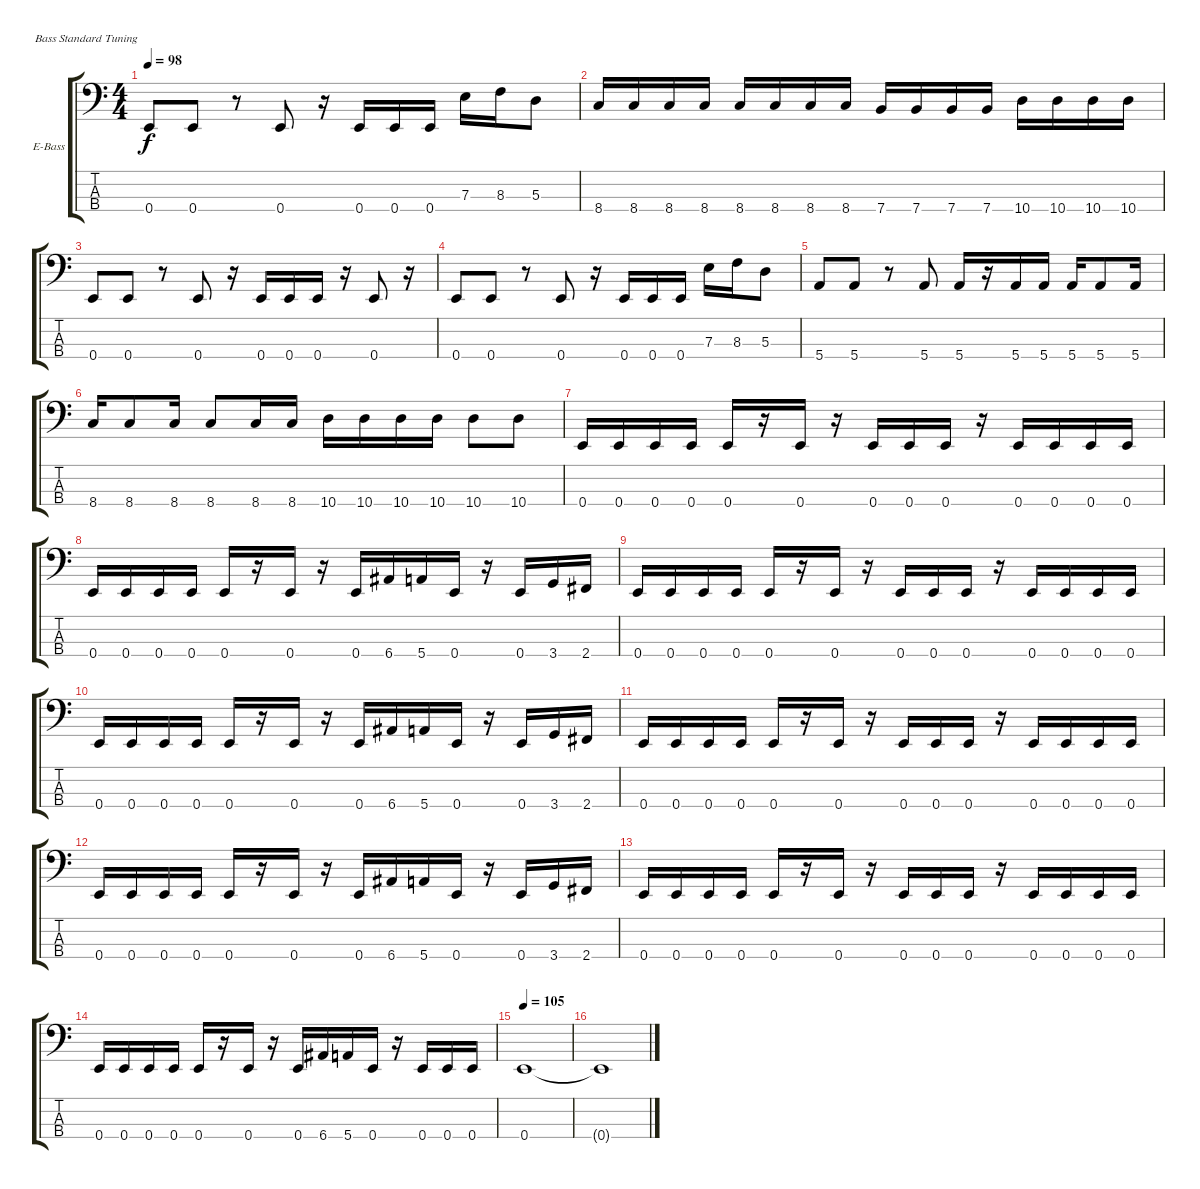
\defaultSystemsLayout 4
\bracketExtendMode groupsimilarinstruments
\firstSystemTrackNameOrientation horizontal
\otherSystemsTrackNameOrientation horizontal
\track ("Electric Bass" "E-Bass") {instrument electricbassfinger}
\staff {score tabs}
\tuning (G2 D2 A1 E1)
\ts (4 4)
\tempo 98
\clef f4
\ks c
0.4.8{dy f} 0.4.8 r.8 0.4.8 r.16 0.4.16 0.4.16 0.4.16 7.3.16 8.3.16 5.3.8 |
8.4.16 8.4.16 8.4.16 8.4.16 8.4.16 8.4.16 8.4.16 8.4.16 7.4.16 7.4.16 7.4.16 7.4.16 10.4.16 10.4.16 10.4.16 10.4.16 |
0.4.8 0.4.8 r.8 0.4.8 r.16 0.4.16 0.4.16 0.4.16 r.16 0.4.8 r.16 |
0.4.8 0.4.8 r.8 0.4.8 r.16 0.4.16 0.4.16 0.4.16 7.3.16 8.3.16 5.3.8 |
5.4.8 5.4.8 r.8 5.4.8 5.4.16 r.16 5.4.16 5.4.16 5.4.16 5.4.8 5.4.16 |
8.4.16 8.4.8 8.4.16 8.4.8 8.4.16 8.4.16 10.4.16 10.4.16 10.4.16 10.4.16 10.4.8 10.4.8 |
0.4.16 0.4.16 0.4.16 0.4.16 0.4.16 r.16 0.4.16 r.16 0.4.16 0.4.16 0.4.16 r.16 0.4.16 0.4.16 0.4.16 0.4.16 |
0.4.16 0.4.16 0.4.16 0.4.16 0.4.16 r.16 0.4.16 r.16 0.4.16 6.4.16 5.4.16 0.4.16 r.16 0.4.16 3.4.16 2.4.16 |
0.4.16 0.4.16 0.4.16 0.4.16 0.4.16 r.16 0.4.16 r.16 0.4.16 0.4.16 0.4.16 r.16 0.4.16 0.4.16 0.4.16 0.4.16 |
0.4.16 0.4.16 0.4.16 0.4.16 0.4.16 r.16 0.4.16 r.16 0.4.16 6.4.16 5.4.16 0.4.16 r.16 0.4.16 3.4.16 2.4.16 |
0.4.16 0.4.16 0.4.16 0.4.16 0.4.16 r.16 0.4.16 r.16 0.4.16 0.4.16 0.4.16 r.16 0.4.16 0.4.16 0.4.16 0.4.16 |
0.4.16 0.4.16 0.4.16 0.4.16 0.4.16 r.16 0.4.16 r.16 0.4.16 6.4.16 5.4.16 0.4.16 r.16 0.4.16 3.4.16 2.4.16 |
0.4.16 0.4.16 0.4.16 0.4.16 0.4.16 r.16 0.4.16 r.16 0.4.16 0.4.16 0.4.16 r.16 0.4.16 0.4.16 0.4.16 0.4.16 |
0.4.16 0.4.16 0.4.16 0.4.16 0.4.16 r.16 0.4.16 r.16 0.4.16 6.4.16 5.4.16 0.4.16 r.16 0.4.16 0.4.16 0.4.16 |
\tempo (105 0.00625)
0.4.1 |
\scale
0.0999783 0.4{t}.1
